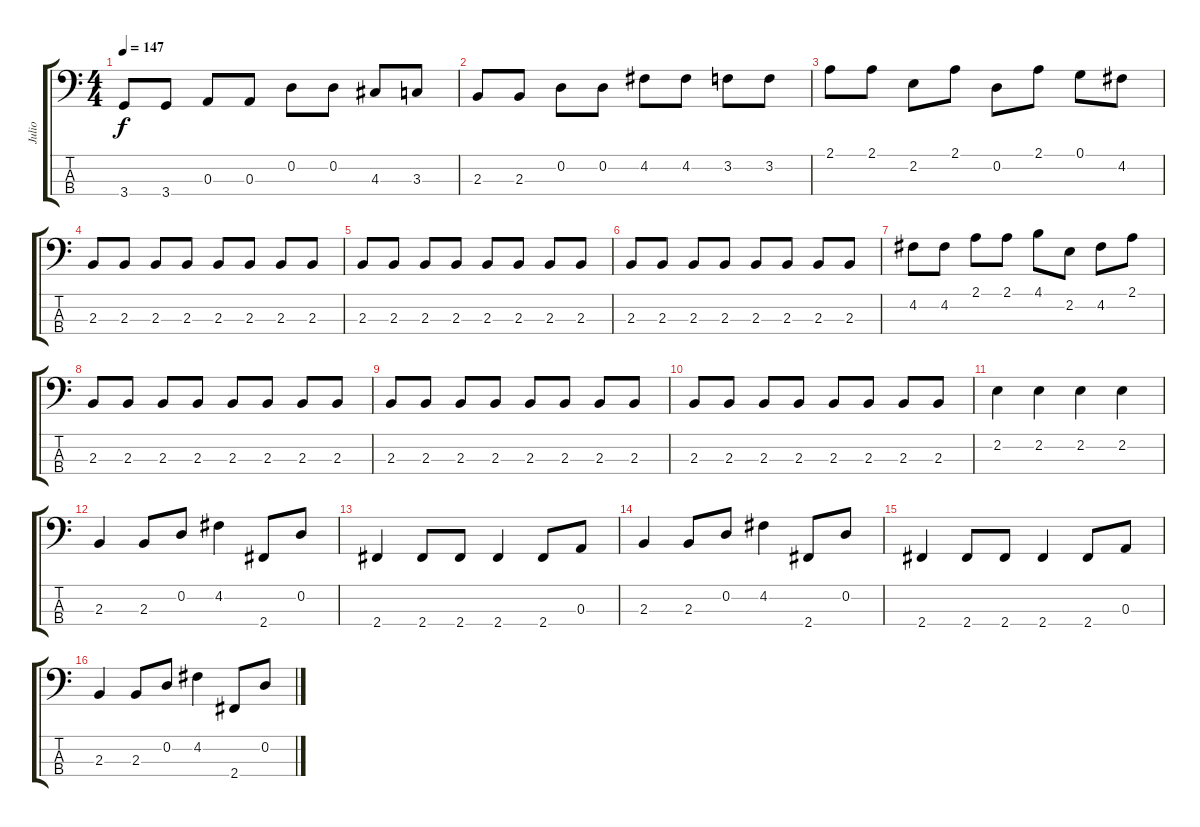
\track ("Julio" "Julio") {instrument electricbassfinger}
\staff {score tabs}
\tuning (G2 D2 A1 E1) {hide}
\ts (4 4)
\tempo 147
\clef f4
\ks c
3.4.8{dy f} 3.4.8 0.3.8 0.3.8 0.2.8 0.2.8 4.3.8 3.3.8 |
2.3.8 2.3.8 0.2.8 0.2.8 4.2.8 4.2.8 3.2.8 3.2.8 |
2.1.8 2.1.8 2.2.8 2.1.8 0.2.8 2.1.8 0.1.8 4.2.8 |
2.3.8 2.3.8 2.3.8 2.3.8 2.3.8 2.3.8 2.3.8 2.3.8 |
2.3.8 2.3.8 2.3.8 2.3.8 2.3.8 2.3.8 2.3.8 2.3.8 |
2.3.8 2.3.8 2.3.8 2.3.8 2.3.8 2.3.8 2.3.8 2.3.8 |
4.2.8 4.2.8 2.1.8 2.1.8 4.1.8 2.2.8 4.2.8 2.1.8 |
2.3.8 2.3.8 2.3.8 2.3.8 2.3.8 2.3.8 2.3.8 2.3.8 |
2.3.8 2.3.8 2.3.8 2.3.8 2.3.8 2.3.8 2.3.8 2.3.8 |
2.3.8 2.3.8 2.3.8 2.3.8 2.3.8 2.3.8 2.3.8 2.3.8 |
2.2.4 2.2.4 2.2.4 2.2.4 |
2.3.4 2.3.8 0.2.8 4.2.4 2.4.8 0.2.8 |
2.4.4 2.4.8 2.4.8 2.4.4 2.4.8 0.3.8 |
2.3.4 2.3.8 0.2.8 4.2.4 2.4.8 0.2.8 |
2.4.4 2.4.8 2.4.8 2.4.4 2.4.8 0.3.8 |
2.3.4 2.3.8 0.2.8 4.2.4 2.4.8 0.2.8
